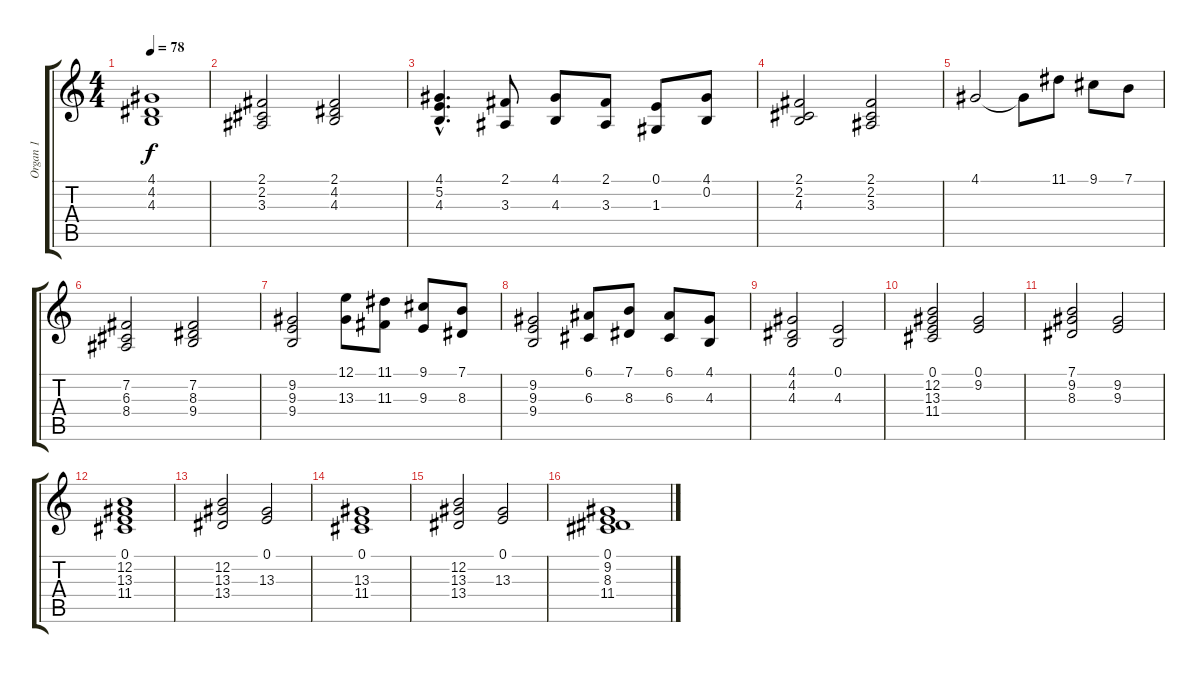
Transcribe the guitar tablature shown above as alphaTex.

\track ("Organ 1" "Organ 1") {instrument reedorgan}
\staff {score tabs}
\tuning (E4 B3 G3 D3 A2 E2) {hide}
\ts (4 4)
\tempo 78
\clef g2
\ks c
(4.1 4.2 4.3).1{dy f} |
(2.1 2.2 3.3).2 (2.1 4.2 4.3).2 |
(4.1{hac} 5.2{hac} 4.3{hac}).4{d} (2.1 3.3).8 (4.1 4.3).8 (2.1 3.3).8 (0.1 1.3).8 (4.1 0.2).8 |
(2.1 2.2 4.3).2 (2.1 2.2 3.3).2 |
4.1.2 4.1{t}.8 11.1.8 9.1.8 7.1.8 |
(7.2 6.3 8.4).2 (7.2 8.3 9.4).2 |
(9.2 9.3 9.4).2 (12.1 13.3).8 (11.1 11.3).8 (9.1 9.3).8 (7.1 8.3).8 |
(9.2 9.3 9.4).2 (6.1 6.3).8 (7.1 8.3).8 (6.1 6.3).8 (4.1 4.3).8 |
(4.1 4.2 4.3).2 (0.1 4.3).2 |
(0.1 12.2 13.3 11.4).2 (0.1 9.2).2 |
(7.1 9.2 8.3).2 (9.2 9.3).2 |
(0.1 12.2 13.3 11.4).1 |
(12.2 13.3 13.4).2 (0.1 13.3).2 |
(0.1 13.3 11.4).1 |
(12.2 13.3 13.4).2 (0.1 13.3).2 |
(0.1 9.2 8.3 11.4).1
